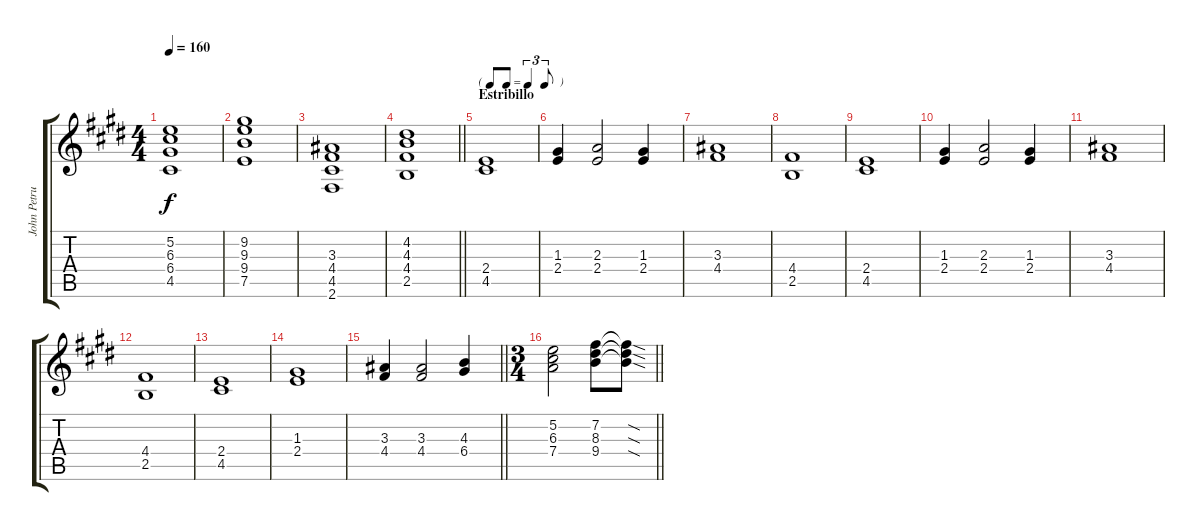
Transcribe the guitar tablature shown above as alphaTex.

\track ("John Petrucci II" "John Petru") {instrument distortionguitar}
\staff {score tabs}
\tuning (E4 B3 G3 D3 A2 E2) {hide}
\ts (4 4)
\tempo 160
\clef g2
\ks e
(5.2 6.3 6.4 4.5).1{dy f} |
(9.2 9.3 9.4 7.5).1 |
(3.3 4.4 4.5 2.6).1 |
\barLineRight lightlight
(4.2 4.3 4.4 2.5).1 |
\tf triplet8th
\section ("" "Estribillo")
(2.4 4.5).1{volume 16 balance 0} |
(1.3 2.4).4 (2.3 2.4).2 (1.3 2.4).4 |
(3.3 4.4).1 |
(4.4 2.5).1 |
(2.4 4.5).1 |
(1.3 2.4).4 (2.3 2.4).2 (1.3 2.4).4 |
(3.3 4.4).1 |
(4.4 2.5).1 |
(2.4 4.5).1 |
(1.3 2.4).1 |
\barLineRight lightlight
(3.3 4.4).4 (3.3 4.4).2 (4.3 6.4).4 |
\ts (3 4)
\barLineRight lightlight
(5.2 6.3 7.4).2 (7.2 8.3 9.4).8 (7.2{sod t} 8.3{sod t} 9.4{sod t}).8
